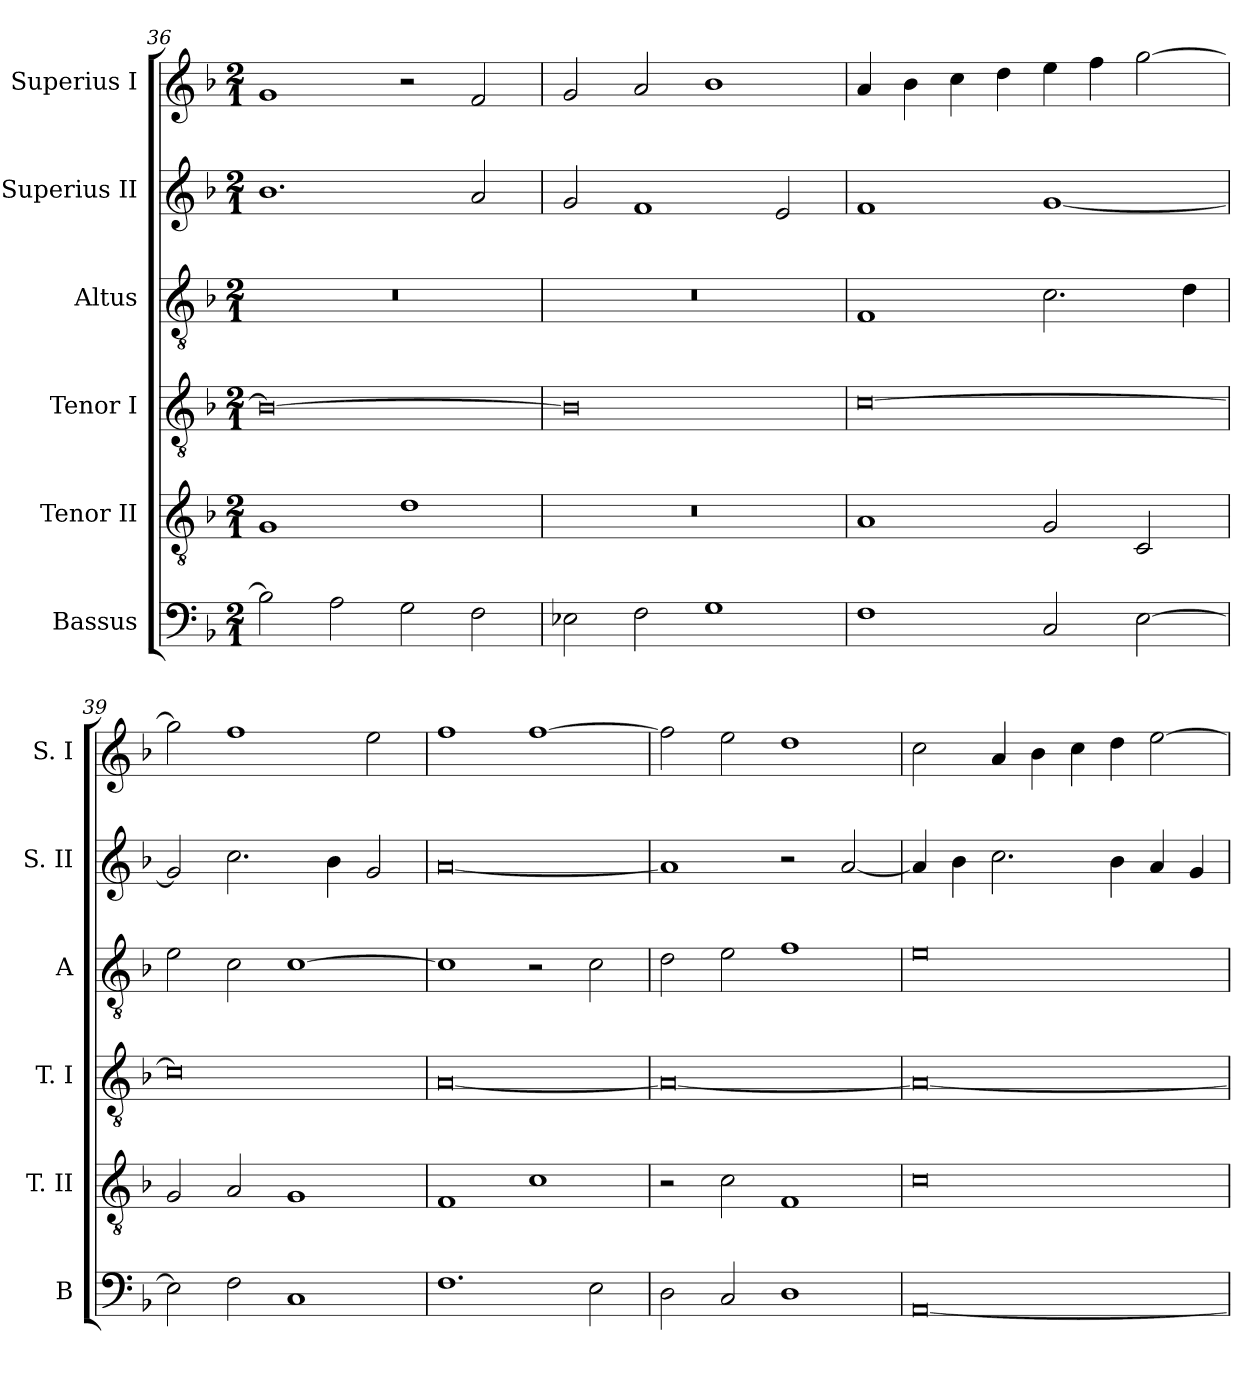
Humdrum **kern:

**kern	**kern	**kern	**kern	**kern	**kern
*part6	*part5	*part4	*part3	*part2	*part1
*staff6	*staff5	*staff4	*staff3	*staff2	*staff1
*I"Bassus	*I"Tenor II	*I"Tenor I	*I"Altus	*I"Superius II	*I"Superius I
*I'B	*I'T. II	*I'T. I	*I'A	*I'S. II	*I'S. I
*clefF4	*clefGv2	*clefGv2	*clefGv2	*clefG2	*clefG2
*k[b-]	*k[b-]	*k[b-]	*k[b-]	*k[b-]	*k[b-]
*F:	*F:	*F:	*F:	*F:	*F:
*M2/1	*M2/1	*M2/1	*M2/1	*M2/1	*M2/1
=36	=36	=36	=36	=36	=36
2B-]	1G	0B-_	0r	1.b-	1g
2A	.	.	.	.	.
2G	1d	.	.	.	2r
2F	.	.	.	2a	2f
=37	=37	=37	=37	=37	=37
2E-X	0r	0B-]	0r	2g	2g
2F	.	.	.	1f	2a
1G	.	.	.	.	1b-
.	.	.	.	2e	.
=38	=38	=38	=38	=38	=38
1F	1A	[0c	1F	1f	4a
.	.	.	.	.	4b-
.	.	.	.	.	4cc
.	.	.	.	.	4dd
2C	2G	.	2.c	[1g	4ee
.	.	.	.	.	4ff
[2E	2C	.	.	.	[2gg
.	.	.	4d	.	.
=39	=39	=39	=39	=39	=39
2E]	2G	0c]	2e	2g]	2gg]
2F	2A	.	2c	2.cc	1ff
1C	1G	.	[1c	.	.
.	.	.	.	4b-	.
.	.	.	.	2g	2ee
=40	=40	=40	=40	=40	=40
1.F	1F	[0A	1c]	[0a	1ff
.	1c	.	2r	.	[1ff
2E	.	.	2c	.	.
=41	=41	=41	=41	=41	=41
2D	2r	0A_	2d	1a]	2ff]
2C	2c	.	2e	.	2ee
1D	1F	.	1f	2r	1dd
.	.	.	.	[2a	.
=42	=42	=42	=42	=42	=42
[0AA	0c	0A_	0e	4a]	2cc
.	.	.	.	4b-	.
.	.	.	.	2.cc	4a
.	.	.	.	.	4b-
.	.	.	.	.	4cc
.	.	.	.	4b-	4dd
.	.	.	.	4a	[2ee
.	.	.	.	4g	.
=	=	=	=	=	=
*-	*-	*-	*-	*-	*-
